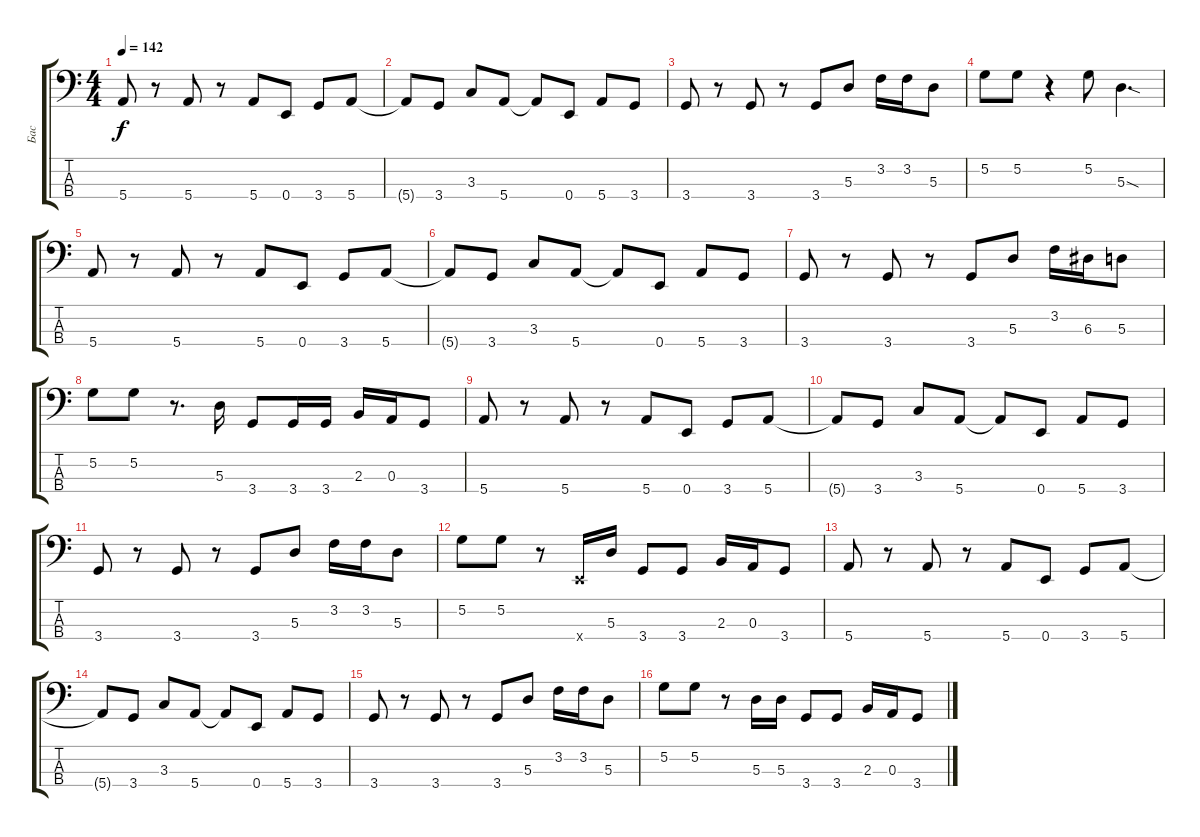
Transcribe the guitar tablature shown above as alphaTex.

\track ("Бас" "Бас") {instrument electricbasspick}
\staff {score tabs}
\tuning (G2 D2 A1 E1) {hide}
\ts (4 4)
\tempo 142
\clef f4
\ks c
5.4.8{dy f} r.8 5.4.8 r.8 5.4.8 0.4.8 3.4.8 5.4.8 |
5.4{t}.8 3.4.8 3.3.8 5.4.8 5.4{t}.8 0.4.8 5.4.8 3.4.8 |
3.4.8 r.8 3.4.8 r.8 3.4.8 5.3.8 3.2.16 3.2.16 5.3.8 |
5.2.8 5.2.8 r.4 5.2.8 5.3{sod}.4{d} |
5.4.8 r.8 5.4.8 r.8 5.4.8 0.4.8 3.4.8 5.4.8 |
5.4{t}.8 3.4.8 3.3.8 5.4.8 5.4{t}.8 0.4.8 5.4.8 3.4.8 |
3.4.8 r.8 3.4.8 r.8 3.4.8 5.3.8 3.2.16 6.3.16 5.3.8 |
5.2.8 5.2.8 r.8{d} 5.3.16 3.4.8 3.4.16 3.4.16 2.3.16 0.3.16 3.4.8 |
5.4.8 r.8 5.4.8 r.8 5.4.8 0.4.8 3.4.8 5.4.8 |
5.4{t}.8 3.4.8 3.3.8 5.4.8 5.4{t}.8 0.4.8 5.4.8 3.4.8 |
3.4.8 r.8 3.4.8 r.8 3.4.8 5.3.8 3.2.16 3.2.16 5.3.8 |
5.2.8 5.2.8 r.8 0.4{x}.16 5.3.16 3.4.8 3.4.8 2.3.16 0.3.16 3.4.8 |
5.4.8 r.8 5.4.8 r.8 5.4.8 0.4.8 3.4.8 5.4.8 |
5.4{t}.8 3.4.8 3.3.8 5.4.8 5.4{t}.8 0.4.8 5.4.8 3.4.8 |
3.4.8 r.8 3.4.8 r.8 3.4.8 5.3.8 3.2.16 3.2.16 5.3.8 |
5.2.8 5.2.8 r.8 5.3.16 5.3.16 3.4.8 3.4.8 2.3.16 0.3.16 3.4.8
